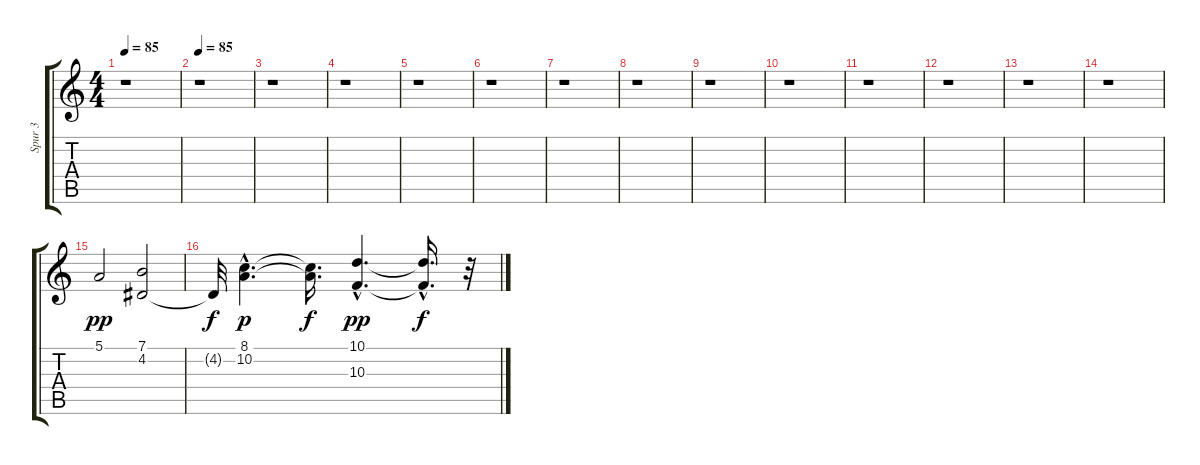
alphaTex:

\track ("Spur 3" "Spur 3") {instrument voiceoohs}
\staff {score tabs}
\tuning (E4 B3 G3 D3 A2 E2) {hide}
\ts (4 4)
\tempo 85
\clef g2
\ks c
r.1{dy pp instrument voiceoohs} |
\tempo 85
r.1 |
r.1 |
r.1 |
r.1 |
r.1 |
r.1 |
r.1 |
r.1 |
r.1 |
r.1 |
r.1 |
r.1 |
r.1 |
5.1.2 (7.1 4.2).2 |
4.2{t}.32{dy f} (8.1{hac} 10.2{hac}).4{d dy p} (8.1{t} 10.2{t}).16{d dy f} (10.1{hac} 10.3{hac}).4{d dy pp} (10.1{hac t} 10.3{t}).16{d dy f} r.32
